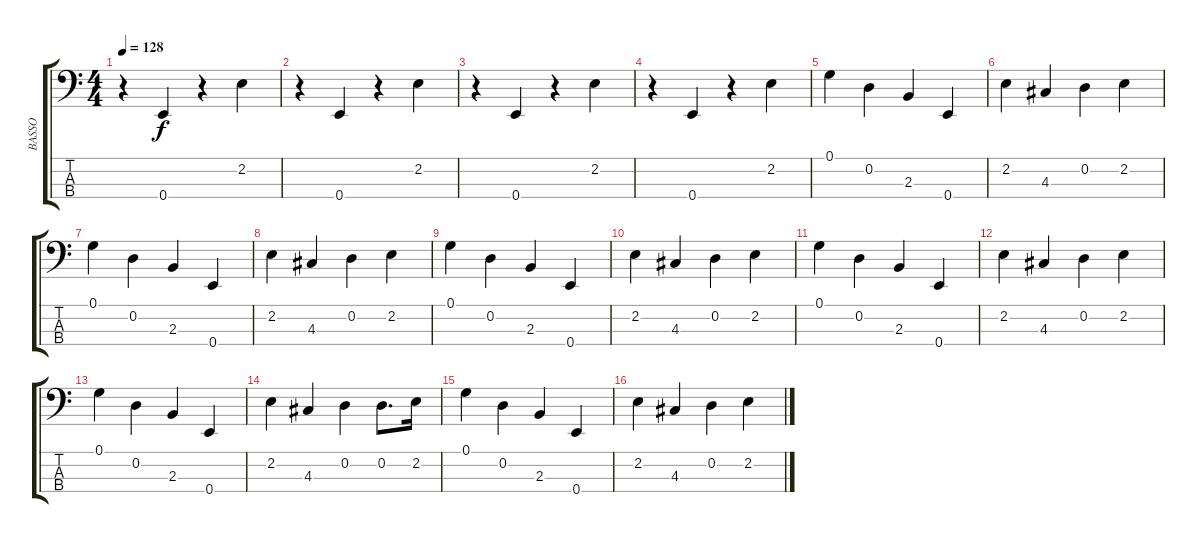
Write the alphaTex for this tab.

\track ("BASSO" "BASSO") {instrument electricbassfinger}
\staff {score tabs}
\tuning (G2 D2 A1 E1) {hide}
\ts (4 4)
\tempo 128
\clef f4
\ks c
r.4{dy f} 0.4.4 r.4 2.2.4 |
r.4 0.4.4 r.4 2.2.4 |
r.4 0.4.4 r.4 2.2.4 |
r.4 0.4.4 r.4 2.2.4 |
0.1.4 0.2.4 2.3.4 0.4.4 |
2.2.4 4.3.4 0.2.4 2.2.4 |
0.1.4 0.2.4 2.3.4 0.4.4 |
2.2.4 4.3.4 0.2.4 2.2.4 |
0.1.4 0.2.4 2.3.4 0.4.4 |
2.2.4 4.3.4 0.2.4 2.2.4 |
0.1.4 0.2.4 2.3.4 0.4.4 |
2.2.4 4.3.4 0.2.4 2.2.4 |
0.1.4 0.2.4 2.3.4 0.4.4 |
2.2.4 4.3.4 0.2.4 0.2.8{d} 2.2.16 |
0.1.4 0.2.4 2.3.4 0.4.4 |
2.2.4 4.3.4 0.2.4 2.2.4
